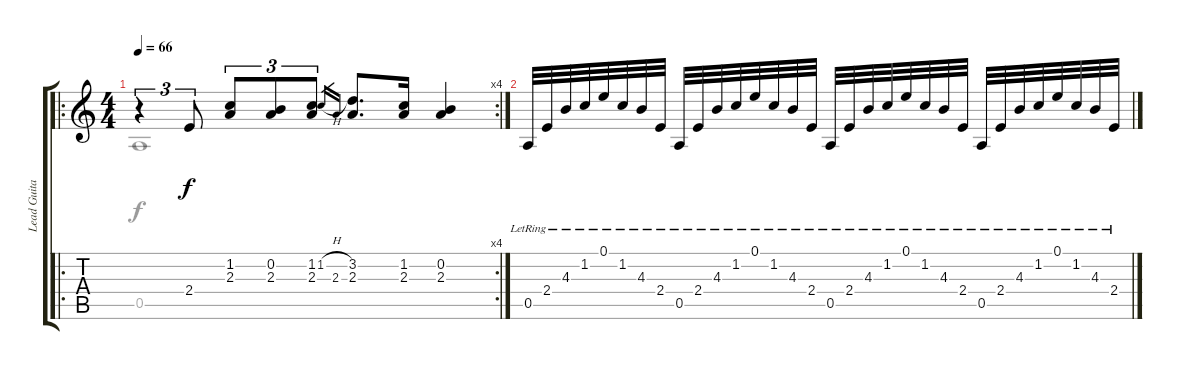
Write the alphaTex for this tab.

\track ("Lead Guitar" "Lead Guita") {instrument acousticguitarnylon}
\staff {score tabs}
\tuning (E4 B3 G3 D3 A2 E2) {hide}
\voice
\ro
\rc 4
\ts (4 4)
\tempo 66
\clef g2
\ks c
r.4{tu (3 2) dy f} 2.4.8{tu (3 2)} (1.2 2.3).8{tu (3 2)} (0.2 2.3).8{tu (3 2)} (1.2 2.3).8{tu (3 2)} 1.2{h}.16{gr} 2.3.16{gr} (3.2 2.3).8{d} (1.2 2.3).16 (0.2 2.3).4 |
0.5{lr}.32 2.4{lr}.32 4.3{lr}.32 1.2{lr}.32 0.1{lr}.32 1.2{lr}.32 4.3{lr}.32 2.4{lr}.32 0.5{lr}.32 2.4{lr}.32 4.3{lr}.32 1.2{lr}.32 0.1{lr}.32 1.2{lr}.32 4.3{lr}.32 2.4{lr}.32 0.5{lr}.32 2.4{lr}.32 4.3{lr}.32 1.2{lr}.32 0.1{lr}.32 1.2{lr}.32 4.3{lr}.32 2.4{lr}.32 0.5{lr}.32 2.4{lr}.32 4.3{lr}.32 1.2{lr}.32 0.1{lr}.32 1.2{lr}.32 4.3{lr}.32 2.4{lr}.32
\voice
\clef g2
\ottava regular
\simile none
\ks c
0.5.1{dy f} |
